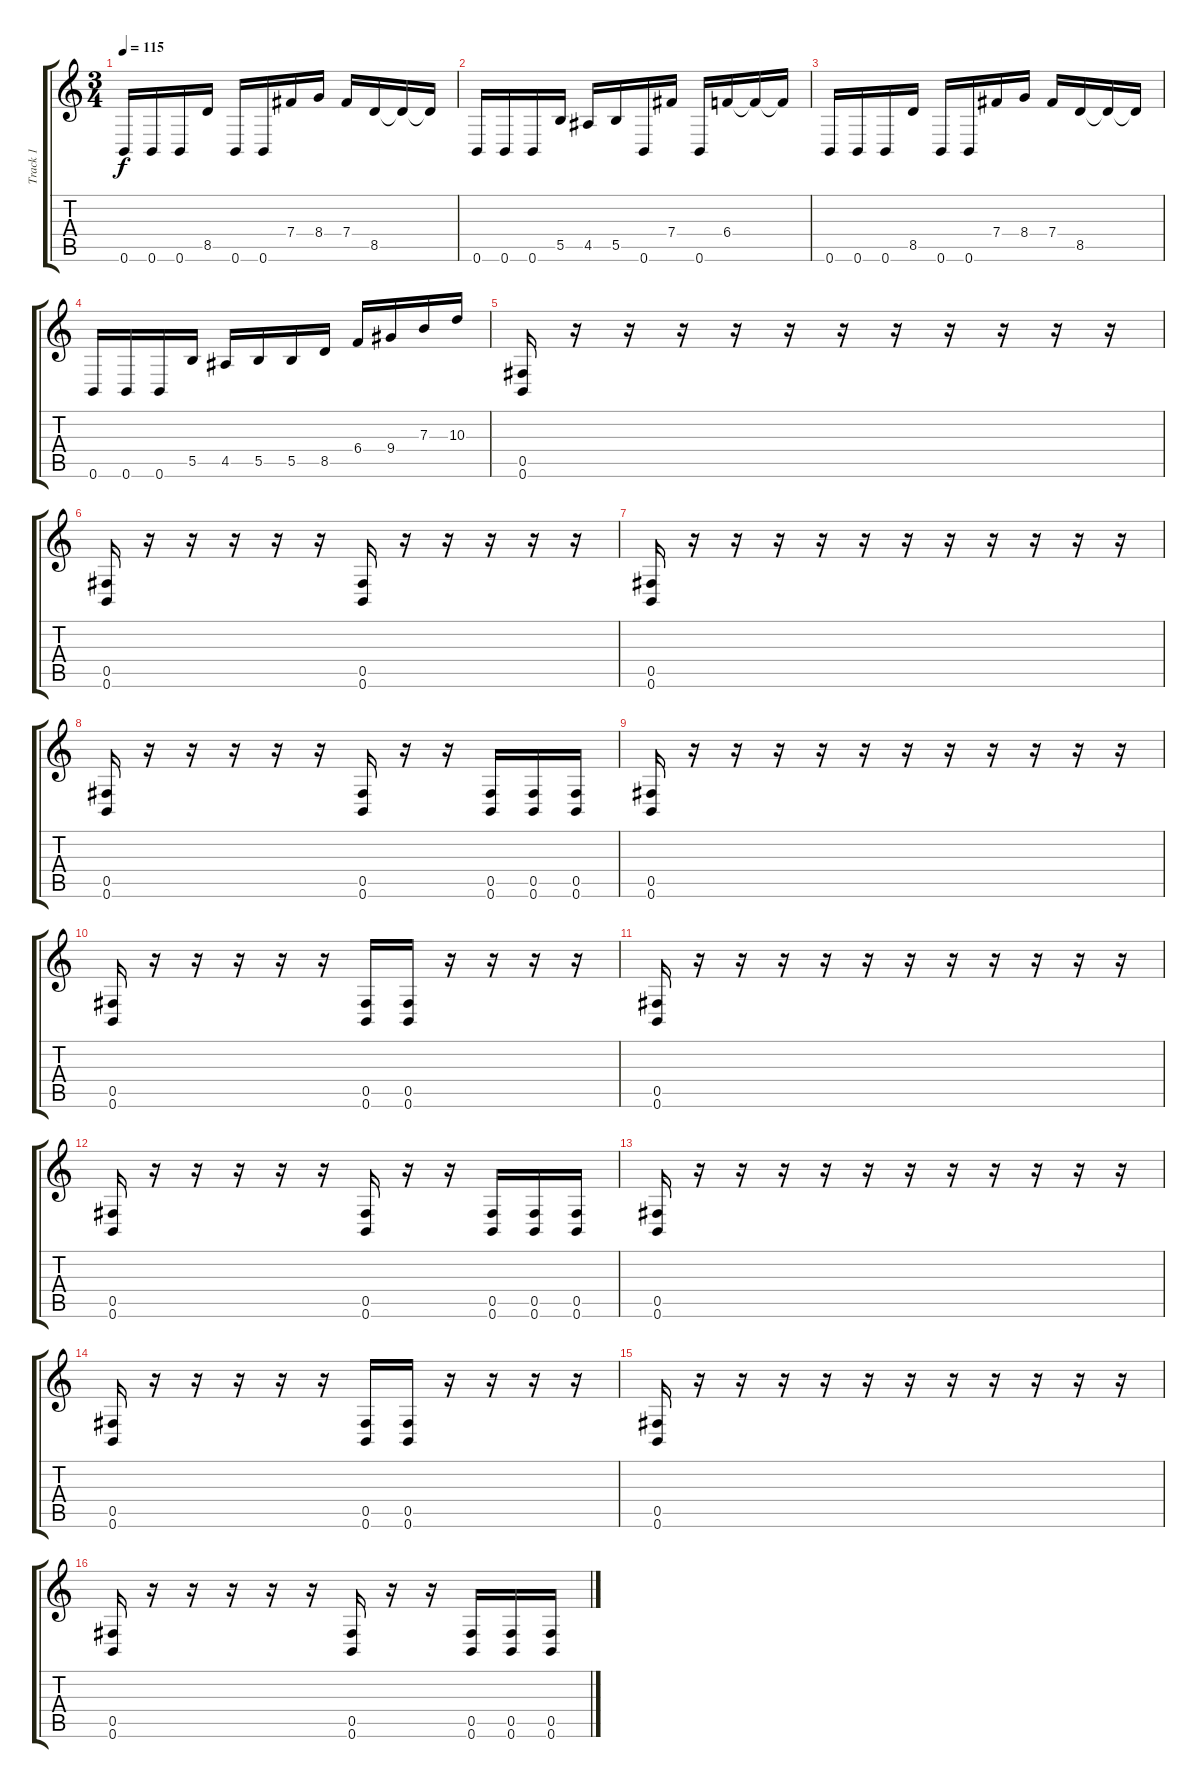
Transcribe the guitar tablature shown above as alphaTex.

\track ("Track 1" "Track 1") {instrument distortionguitar}
\staff {score tabs}
\tuning (Db4 Ab3 E3 B2 Gb2 B1) {hide}
\ts (3 4)
\tempo 115
\clef g2
\ks c
0.6.16{dy f} 0.6.16 0.6.16 8.5.16 0.6.16 0.6.16 7.4.16 8.4.16 7.4.16 8.5.16 8.5{t}.16 8.5{t}.16 |
0.6.16 0.6.16 0.6.16 5.5.16 4.5.16 5.5.16 0.6.16 7.4.16 0.6.16 6.4.16 6.4{t}.16 6.4{t}.16 |
0.6.16 0.6.16 0.6.16 8.5.16 0.6.16 0.6.16 7.4.16 8.4.16 7.4.16 8.5.16 8.5{t}.16 8.5{t}.16 |
0.6.16 0.6.16 0.6.16 5.5.16 4.5.16 5.5.16 5.5.16 8.5.16 6.4.16 9.4.16 7.3.16 10.3.16 |
(0.5 0.6).16 r.16 r.16 r.16 r.16 r.16 r.16 r.16 r.16 r.16 r.16 r.16 |
(0.5 0.6).16 r.16 r.16 r.16 r.16 r.16 (0.5 0.6).16 r.16 r.16 r.16 r.16 r.16 |
(0.5 0.6).16 r.16 r.16 r.16 r.16 r.16 r.16 r.16 r.16 r.16 r.16 r.16 |
(0.5 0.6).16 r.16 r.16 r.16 r.16 r.16 (0.5 0.6).16 r.16 r.16 (0.5 0.6).16 (0.5 0.6).16 (0.5 0.6).16 |
(0.5 0.6).16 r.16 r.16 r.16 r.16 r.16 r.16 r.16 r.16 r.16 r.16 r.16 |
(0.5 0.6).16 r.16 r.16 r.16 r.16 r.16 (0.5 0.6).16 (0.5 0.6).16 r.16 r.16 r.16 r.16 |
(0.5 0.6).16 r.16 r.16 r.16 r.16 r.16 r.16 r.16 r.16 r.16 r.16 r.16 |
(0.5 0.6).16 r.16 r.16 r.16 r.16 r.16 (0.5 0.6).16 r.16 r.16 (0.5 0.6).16 (0.5 0.6).16 (0.5 0.6).16 |
(0.5 0.6).16 r.16 r.16 r.16 r.16 r.16 r.16 r.16 r.16 r.16 r.16 r.16 |
(0.5 0.6).16 r.16 r.16 r.16 r.16 r.16 (0.5 0.6).16 (0.5 0.6).16 r.16 r.16 r.16 r.16 |
(0.5 0.6).16 r.16 r.16 r.16 r.16 r.16 r.16 r.16 r.16 r.16 r.16 r.16 |
(0.5 0.6).16 r.16 r.16 r.16 r.16 r.16 (0.5 0.6).16 r.16 r.16 (0.5 0.6).16 (0.5 0.6).16 (0.5 0.6).16
